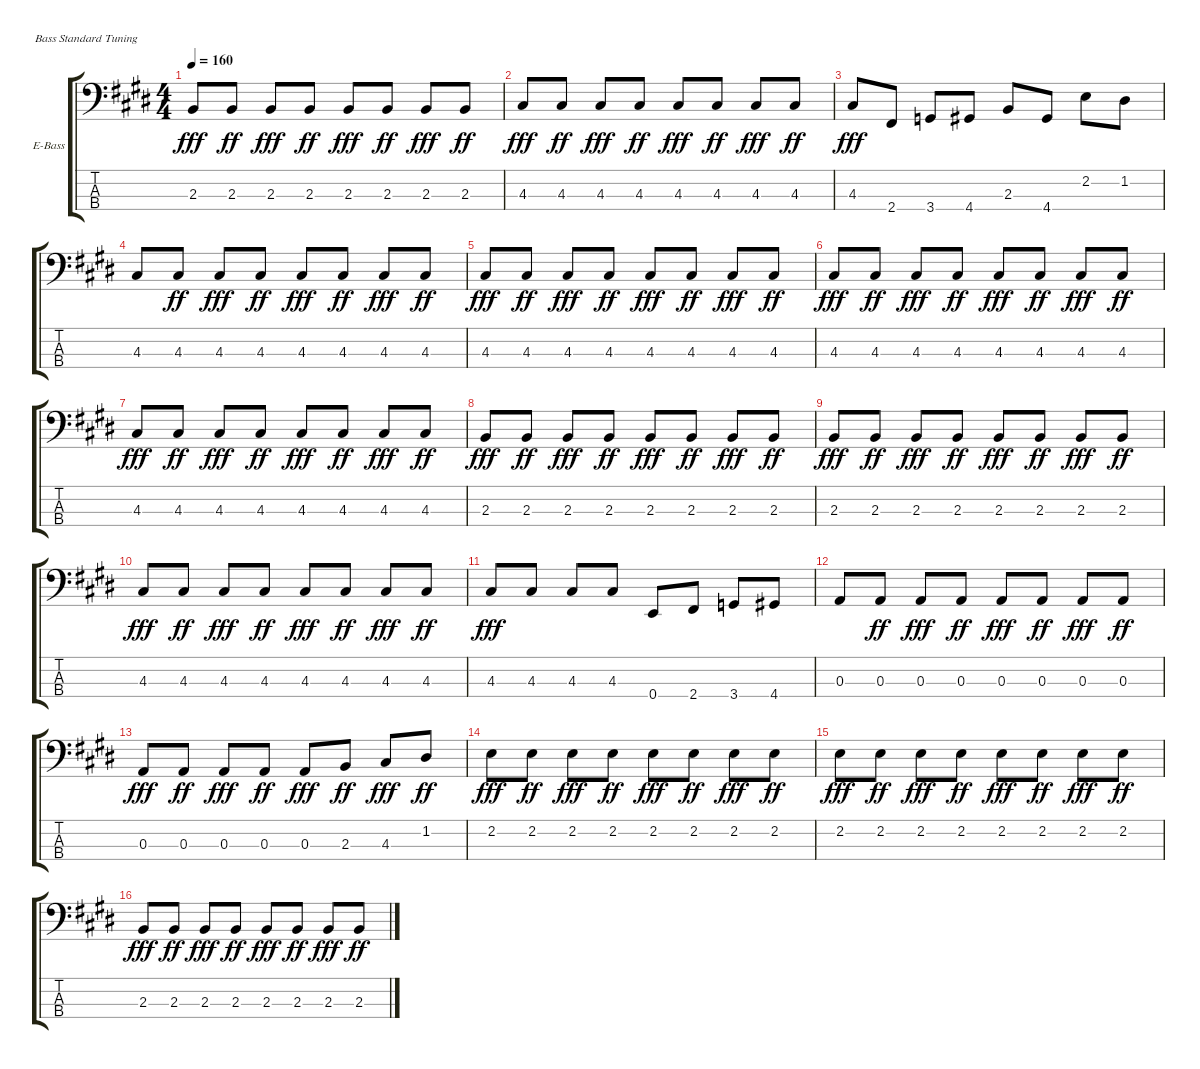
\bracketExtendMode groupsimilarinstruments
\firstSystemTrackNameOrientation horizontal
\otherSystemsTrackNameOrientation horizontal
\track ("Bass" "E-Bass") {instrument electricbasspick}
\staff {score tabs}
\tuning (G2 D2 A1 E1)
\ts (4 4)
\tempo 160
\clef f4
\ks e
2.3.8{dy fff} 2.3.8{dy ff} 2.3.8{dy fff} 2.3.8{dy ff} 2.3.8{dy fff} 2.3.8{dy ff} 2.3.8{dy fff} 2.3.8{dy ff} |
4.3.8{dy fff} 4.3.8{dy ff} 4.3.8{dy fff} 4.3.8{dy ff} 4.3.8{dy fff} 4.3.8{dy ff} 4.3.8{dy fff} 4.3.8{dy ff} |
4.3.8{dy fff} 2.4.8 3.4.8 4.4.8 2.3.8 4.4.8 2.2.8 1.2.8 |
4.3.8 4.3.8{dy ff} 4.3.8{dy fff} 4.3.8{dy ff} 4.3.8{dy fff} 4.3.8{dy ff} 4.3.8{dy fff} 4.3.8{dy ff} |
4.3.8{dy fff} 4.3.8{dy ff} 4.3.8{dy fff} 4.3.8{dy ff} 4.3.8{dy fff} 4.3.8{dy ff} 4.3.8{dy fff} 4.3.8{dy ff} |
4.3.8{dy fff} 4.3.8{dy ff} 4.3.8{dy fff} 4.3.8{dy ff} 4.3.8{dy fff} 4.3.8{dy ff} 4.3.8{dy fff} 4.3.8{dy ff} |
4.3.8{dy fff} 4.3.8{dy ff} 4.3.8{dy fff} 4.3.8{dy ff} 4.3.8{dy fff} 4.3.8{dy ff} 4.3.8{dy fff} 4.3.8{dy ff} |
2.3.8{dy fff} 2.3.8{dy ff} 2.3.8{dy fff} 2.3.8{dy ff} 2.3.8{dy fff} 2.3.8{dy ff} 2.3.8{dy fff} 2.3.8{dy ff} |
2.3.8{dy fff} 2.3.8{dy ff} 2.3.8{dy fff} 2.3.8{dy ff} 2.3.8{dy fff} 2.3.8{dy ff} 2.3.8{dy fff} 2.3.8{dy ff} |
4.3.8{dy fff} 4.3.8{dy ff} 4.3.8{dy fff} 4.3.8{dy ff} 4.3.8{dy fff} 4.3.8{dy ff} 4.3.8{dy fff} 4.3.8{dy ff} |
4.3.8{dy fff} 4.3.8 4.3.8 4.3.8 0.4.8 2.4.8 3.4.8 4.4.8 |
0.3.8 0.3.8{dy ff} 0.3.8{dy fff} 0.3.8{dy ff} 0.3.8{dy fff} 0.3.8{dy ff} 0.3.8{dy fff} 0.3.8{dy ff} |
0.3.8{dy fff} 0.3.8{dy ff} 0.3.8{dy fff} 0.3.8{dy ff} 0.3.8{dy fff} 2.3.8{dy ff} 4.3.8{dy fff} 1.2.8{dy ff} |
2.2.8{dy fff} 2.2.8{dy ff} 2.2.8{dy fff} 2.2.8{dy ff} 2.2.8{dy fff} 2.2.8{dy ff} 2.2.8{dy fff} 2.2.8{dy ff} |
2.2.8{dy fff} 2.2.8{dy ff} 2.2.8{dy fff} 2.2.8{dy ff} 2.2.8{dy fff} 2.2.8{dy ff} 2.2.8{dy fff} 2.2.8{dy ff} |
2.3.8{dy fff} 2.3.8{dy ff} 2.3.8{dy fff} 2.3.8{dy ff} 2.3.8{dy fff} 2.3.8{dy ff} 2.3.8{dy fff} 2.3.8{dy ff}
